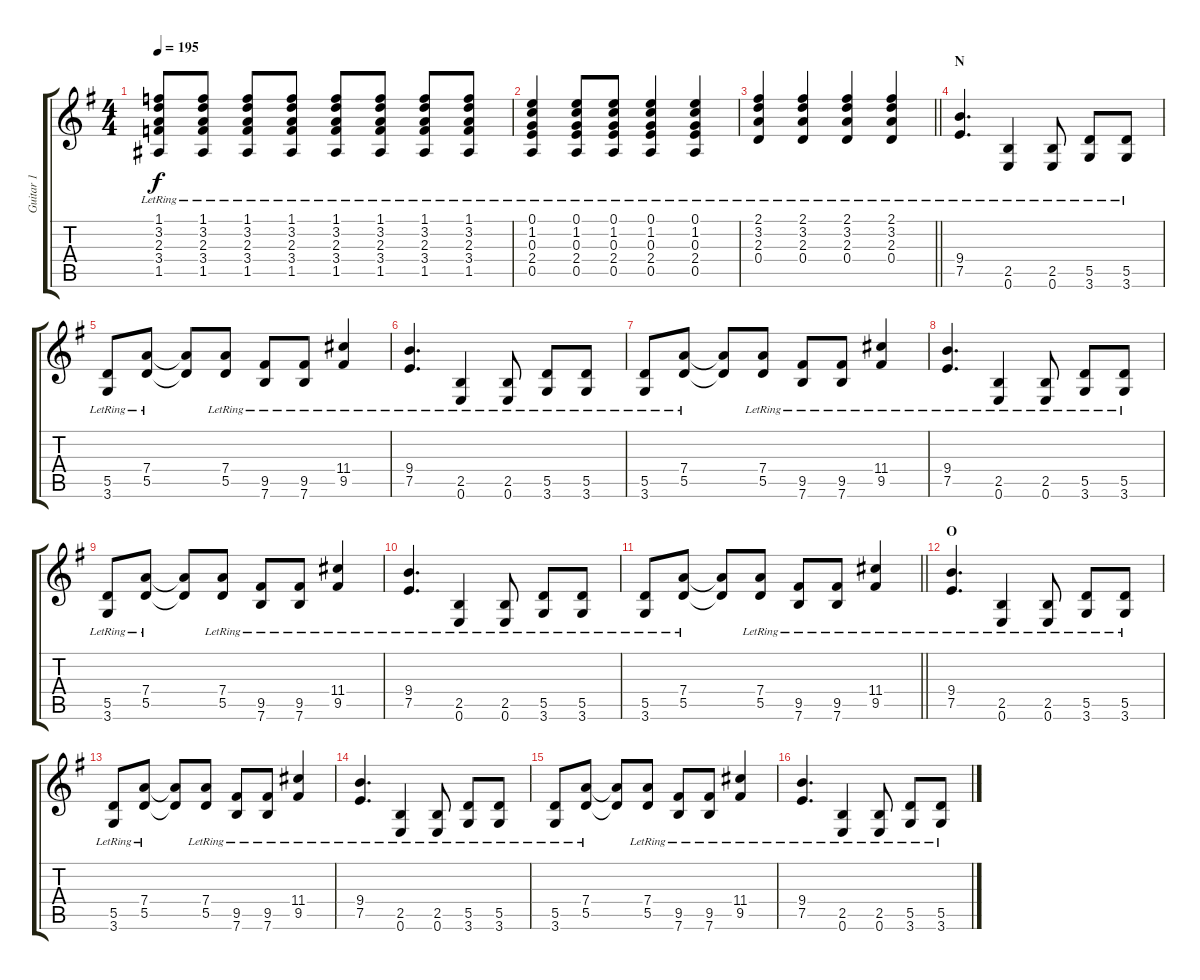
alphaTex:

\track ("Guitar 1" "Guitar 1") {instrument overdrivenguitar}
\staff {score tabs}
\tuning (E4 B3 G3 D3 A2 E2) {hide}
\ts (4 4)
\tempo 195
\clef g2
\ks g
(1.1{lr} 3.2{lr} 2.3{lr} 3.4{lr} 1.5{lr}).8{dy f} (1.1{lr} 3.2{lr} 2.3{lr} 3.4{lr} 1.5{lr}).8 (1.1{lr} 3.2{lr} 2.3{lr} 3.4{lr} 1.5{lr}).8 (1.1{lr} 3.2{lr} 2.3{lr} 3.4{lr} 1.5{lr}).8 (1.1{lr} 3.2{lr} 2.3{lr} 3.4{lr} 1.5{lr}).8 (1.1{lr} 3.2{lr} 2.3{lr} 3.4{lr} 1.5{lr}).8 (1.1{lr} 3.2{lr} 2.3{lr} 3.4{lr} 1.5{lr}).8 (1.1{lr} 3.2{lr} 2.3{lr} 3.4{lr} 1.5{lr}).8 |
(0.1{lr} 1.2{lr} 0.3{lr} 2.4{lr} 0.5{lr}).4 (0.1{lr} 1.2{lr} 0.3{lr} 2.4{lr} 0.5{lr}).8 (0.1{lr} 1.2{lr} 0.3{lr} 2.4{lr} 0.5{lr}).8 (0.1{lr} 1.2{lr} 0.3{lr} 2.4{lr} 0.5{lr}).4 (0.1{lr} 1.2{lr} 0.3{lr} 2.4{lr} 0.5{lr}).4 |
\barLineRight lightlight
(2.1{lr} 3.2{lr} 2.3{lr} 0.4{lr}).4 (2.1{lr} 3.2{lr} 2.3{lr} 0.4{lr}).4 (2.1{lr} 3.2{lr} 2.3{lr} 0.4{lr}).4 (2.1{lr} 3.2{lr} 2.3{lr} 0.4{lr}).4 |
\section ("" "N")
(9.4{lr} 7.5{lr}).4{d} (2.5{lr} 0.6{lr}).4 (2.5{lr} 0.6{lr}).8 (5.5{lr} 3.6{lr}).8 (5.5{lr} 3.6{lr}).8 |
(5.5{lr} 3.6{lr}).8 (7.4{lr} 5.5{lr}).8 (7.4{t} 5.5{t}).8 (7.4{lr} 5.5{lr}).8 (9.5{lr} 7.6{lr}).8 (9.5{lr} 7.6{lr}).8 (11.4{lr} 9.5{lr}).4 |
(9.4{lr} 7.5{lr}).4{d} (2.5{lr} 0.6{lr}).4 (2.5{lr} 0.6{lr}).8 (5.5{lr} 3.6{lr}).8 (5.5{lr} 3.6{lr}).8 |
(5.5{lr} 3.6{lr}).8 (7.4{lr} 5.5{lr}).8 (7.4{t} 5.5{t}).8 (7.4{lr} 5.5{lr}).8 (9.5{lr} 7.6{lr}).8 (9.5{lr} 7.6{lr}).8 (11.4{lr} 9.5{lr}).4 |
(9.4{lr} 7.5{lr}).4{d} (2.5{lr} 0.6{lr}).4 (2.5{lr} 0.6{lr}).8 (5.5{lr} 3.6{lr}).8 (5.5{lr} 3.6{lr}).8 |
(5.5{lr} 3.6{lr}).8 (7.4{lr} 5.5{lr}).8 (7.4{t} 5.5{t}).8 (7.4{lr} 5.5{lr}).8 (9.5{lr} 7.6{lr}).8 (9.5{lr} 7.6{lr}).8 (11.4{lr} 9.5{lr}).4 |
(9.4{lr} 7.5{lr}).4{d} (2.5{lr} 0.6{lr}).4 (2.5{lr} 0.6{lr}).8 (5.5{lr} 3.6{lr}).8 (5.5{lr} 3.6{lr}).8 |
\barLineRight lightlight
(5.5{lr} 3.6{lr}).8 (7.4{lr} 5.5{lr}).8 (7.4{t} 5.5{t}).8 (7.4{lr} 5.5{lr}).8 (9.5{lr} 7.6{lr}).8 (9.5{lr} 7.6{lr}).8 (11.4{lr} 9.5{lr}).4 |
\section ("" "O")
(9.4{lr} 7.5{lr}).4{d} (2.5{lr} 0.6{lr}).4 (2.5{lr} 0.6{lr}).8 (5.5{lr} 3.6{lr}).8 (5.5{lr} 3.6{lr}).8 |
(5.5{lr} 3.6{lr}).8 (7.4{lr} 5.5{lr}).8 (7.4{t} 5.5{t}).8 (7.4{lr} 5.5{lr}).8 (9.5{lr} 7.6{lr}).8 (9.5{lr} 7.6{lr}).8 (11.4{lr} 9.5{lr}).4 |
(9.4{lr} 7.5{lr}).4{d} (2.5{lr} 0.6{lr}).4 (2.5{lr} 0.6{lr}).8 (5.5{lr} 3.6{lr}).8 (5.5{lr} 3.6{lr}).8 |
(5.5{lr} 3.6{lr}).8 (7.4{lr} 5.5{lr}).8 (7.4{t} 5.5{t}).8 (7.4{lr} 5.5{lr}).8 (9.5{lr} 7.6{lr}).8 (9.5{lr} 7.6{lr}).8 (11.4{lr} 9.5{lr}).4 |
(9.4{lr} 7.5{lr}).4{d} (2.5{lr} 0.6{lr}).4 (2.5{lr} 0.6{lr}).8 (5.5{lr} 3.6{lr}).8 (5.5{lr} 3.6{lr}).8
